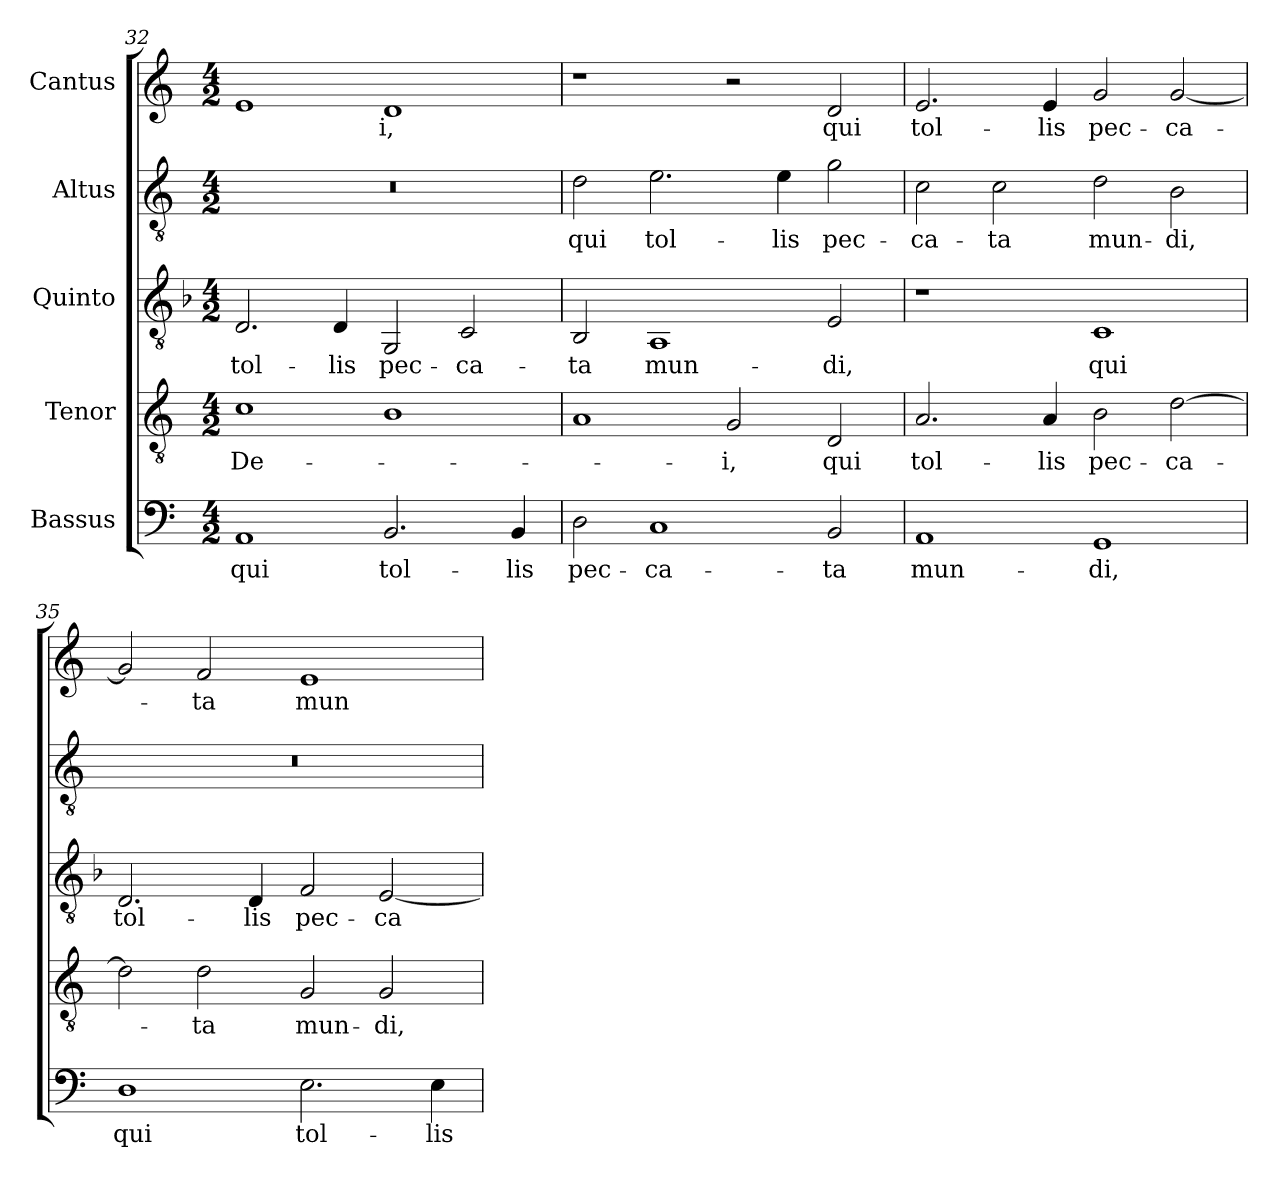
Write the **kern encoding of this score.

**kern	**text	**kern	**text	**kern	**text	**kern	**text	**kern	**text
*part5	*part5	*part4	*part4	*part3	*part3	*part2	*part2	*part1	*part1
*staff5	*staff5	*staff4	*staff4	*staff3	*staff3	*staff2	*staff2	*staff1	*staff1
*I"Bassus	*	*I"Tenor	*	*I"Quinto	*	*I"Altus	*	*I"Cantus	*
*clefF4	*	*clefGv2	*	*clefGv2	*	*clefGv2	*	*clefG2	*
*	*	*	*	*ITrd-4c-7	*	*	*	*	*
*k[]	*	*k[]	*	*k[]	*	*k[]	*	*k[]	*
*C:	*	*C:	*	*C:	*	*C:	*	*C:	*
*M4/2	*	*M4/2	*	*M4/2	*	*M4/2	*	*M4/2	*
=32	=32	=32	=32	=32	=32	=32	=32	=32	=32
!	!LO:LY:b:color=#000000	!	!	!	!	!	!	!	!
!	!	!	!LO:LY:b:color=#000000	!	!	!	!	!	!
!	!	!	!	!	!LO:LY:b:color=#000000	!LO:N:vis=1	!	!	!
1AAi	qui	1ci	De-	2.Ai/	tol-	0r	.	1ei	.
!	!	!	!	!	!LO:LY:b:color=#000000	!	!	!	!
.	.	.	.	4Ai/	-lis	.	.	.	.
!	!LO:LY:b:color=#000000	!	!	!	!	!	!	!	!
!	!	!	!	!	!LO:LY:b:color=#000000	!	!	!	!
!	!	!	!	!	!	!	!	!	!LO:LY:b:color=#000000
2.BBi/	tol-	1Bi	.	2Di/	pec-	.	.	1di	-i,
!	!	!	!	!	!LO:LY:b:color=#000000	!	!	!	!
.	.	.	.	2Gi/	-ca-	.	.	.	.
!	!LO:LY:b:color=#000000	!	!	!	!	!	!	!	!
4BBi/	-lis	.	.	.	.	.	.	.	.
=33	=33	=33	=33	=33	=33	=33	=33	=33	=33
!	!LO:LY:b:color=#000000	!	!	!	!	!	!	!	!
!	!	!	!	!	!LO:LY:b:color=#000000	!	!	!	!
!	!	!	!	!	!	!	!LO:LY:b:color=#000000	!	!
2Di\	pec-	1Ai	.	2Fi/	-ta	2di\	qui	1r	.
!	!LO:LY:b:color=#000000	!	!	!	!	!	!	!	!
!	!	!	!	!	!LO:LY:b:color=#000000	!	!	!	!
!	!	!	!	!	!	!	!LO:LY:b:color=#000000	!	!
1Ci	-ca-	.	.	1Ei	mun-	2.ei\	tol-	.	.
!	!	!	!LO:LY:b:color=#000000	!	!	!	!	!	!
.	.	2Gi/	-i,	.	.	.	.	2r	.
!	!	!	!	!	!	!	!LO:LY:b:color=#000000	!	!
.	.	.	.	.	.	4ei\	-lis	.	.
!	!LO:LY:b:color=#000000	!	!	!	!	!	!	!	!
!	!	!	!LO:LY:b:color=#000000	!	!	!	!	!	!
!	!	!	!	!	!LO:LY:b:color=#000000	!	!	!	!
!	!	!	!	!	!	!	!LO:LY:b:color=#000000	!	!
!	!	!	!	!	!	!	!	!	!LO:LY:b:color=#000000
2BBi/	-ta	2Di/	qui	2Bi/	-di,	2gi\	pec-	2di/	qui
=34	=34	=34	=34	=34	=34	=34	=34	=34	=34
!	!LO:LY:b:color=#000000	!	!	!	!	!	!	!	!
!	!	!	!LO:LY:b:color=#000000	!	!	!	!	!	!
!	!	!	!	!	!	!	!LO:LY:b:color=#000000	!	!
!	!	!	!	!	!	!	!	!	!LO:LY:b:color=#000000
1AAi	mun-	2.Ai/	tol-	1r	.	2ci\	-ca-	2.ei/	tol-
!	!	!	!	!	!	!	!LO:LY:b:color=#000000	!	!
.	.	.	.	.	.	2ci\	-ta	.	.
!	!	!	!LO:LY:b:color=#000000	!	!	!	!	!	!
!	!	!	!	!	!	!	!	!	!LO:LY:b:color=#000000
.	.	4Ai/	-lis	.	.	.	.	4ei/	-lis
!	!LO:LY:b:color=#000000	!	!	!	!	!	!	!	!
!	!	!	!LO:LY:b:color=#000000	!	!	!	!	!	!
!	!	!	!	!	!LO:LY:b:color=#000000	!	!	!	!
!	!	!	!	!	!	!	!LO:LY:b:color=#000000	!	!
!	!	!	!	!	!	!	!	!	!LO:LY:b:color=#000000
1GGi	-di,	2Bi\	pec-	1Gi	qui	2di\	mun-	2gi/	pec-
!	!	!	!LO:LY:b:color=#000000	!	!	!	!	!	!
!	!	!	!	!	!	!	!LO:LY:b:color=#000000	!	!
!	!	!	!	!	!	!	!	!	!LO:LY:b:color=#000000
.	.	[>2di\	-ca-	.	.	2Bi\	-di,	[<2gi/	-ca-
=35	=35	=35	=35	=35	=35	=35	=35	=35	=35
!	!LO:LY:b:color=#000000	!	!	!	!	!	!	!	!
!	!	!	!	!	!LO:LY:b:color=#000000	!LO:N:vis=1	!	!	!
1Di	qui	2di\]	.	2.Ai/	tol-	0r	.	2gi/]	.
!	!	!	!LO:LY:b:color=#000000	!	!	!	!	!	!
!	!	!	!	!	!	!	!	!	!LO:LY:b:color=#000000
.	.	2di\	-ta	.	.	.	.	2fi/	-ta
!	!	!	!	!	!LO:LY:b:color=#000000	!	!	!	!
.	.	.	.	4Ai/	-lis	.	.	.	.
!	!LO:LY:b:color=#000000	!	!	!	!	!	!	!	!
!	!	!	!LO:LY:b:color=#000000	!	!	!	!	!	!
!	!	!	!	!	!LO:LY:b:color=#000000	!	!	!	!
!	!	!	!	!	!	!	!	!	!LO:LY:b:color=#000000
2.Ei\	tol-	2Gi/	mun-	2ci/	pec-	.	.	1ei	mun-
!	!	!	!LO:LY:b:color=#000000	!	!	!	!	!	!
!	!	!	!	!	!LO:LY:b:color=#000000	!	!	!	!
.	.	2Gi/	-di,	[<2Bi/	-ca-	.	.	.	.
!	!LO:LY:b:color=#000000	!	!	!	!	!	!	!	!
4Ei\	-lis	.	.	.	.	.	.	.	.
=	=	=	=	=	=	=	=	=	=
*-	*-	*-	*-	*-	*-	*-	*-	*-	*-
